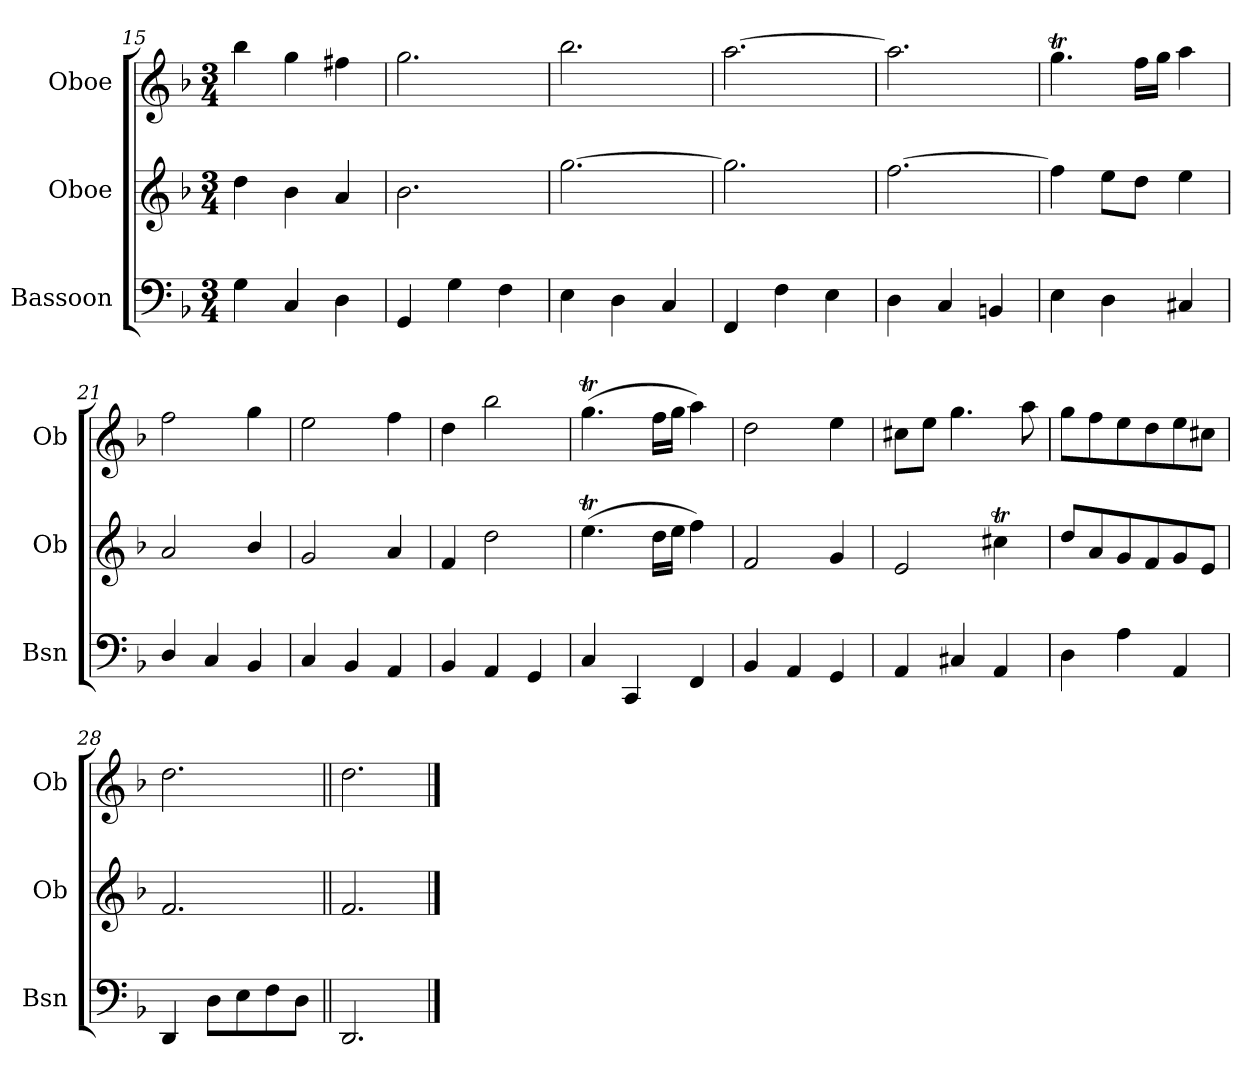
**kern	**kern	**kern
*part3	*part2	*part1
*staff3	*staff2	*staff1
*I"Bassoon	*I"Oboe	*I"Oboe
*I'Bsn	*I'Ob	*I'Ob
*clefF4	*clefG2	*clefG2
*k[b-]	*k[b-]	*k[b-]
*d:	*d:	*d:
*M3/4	*M3/4	*M3/4
=15	=15	=15
4G\	4dd\	4bb-\
4C/	4b-\	4gg\
4D\	4a/	4ff#X\
=16	=16	=16
4GG/	2.b-\	2.gg\
4G\	.	.
4F\	.	.
=17	=17	=17
4E\	[2.gg\	2.bb-\
4D\	.	.
4C/	.	.
=18	=18	=18
4FF/	2.gg\]	[2.aa\
4F\	.	.
4E\	.	.
=19	=19	=19
4D\	[2.ff\	2.aa\]
4C/	.	.
4BBn/	.	.
=20	=20	=20
4E\	4ff\]	4.ggT\
4D\	8ee\L	.
.	8dd\J	16ff\LL
.	.	16gg\JJ
4C#X/	4ee\	4aa\
=21	=21	=21
4D/	2a/	2ff\
4C/	.	.
4BB-/	4b-/	4gg\
=22	=22	=22
4C/	2g/	2ee\
4BB-/	.	.
4AA/	4a/	4ff\
=23	=23	=23
4BB-/	4f/	4dd\
4AA/	2dd\	2bb-\
4GG/	.	.
=24	=24	=24
4C/	(4.eet\	(4.ggT\
4CC/	.	.
.	16dd\LL	16ff\LL
.	16ee\JJ	16gg\JJ
4FF/	4ff\)	4aa\)
=25	=25	=25
4BB-/	2f/	2dd\
4AA/	.	.
4GG/	4g/	4ee\
=26	=26	=26
4AA/	2e/	8cc#X\L
.	.	8ee\J
4C#X/	.	4.gg\
4AA/	4cc#Xt\	.
.	.	8aa\
=27	=27	=27
4D\	8dd/L	8gg\L
.	8a/	8ff\
4A\	8g/	8ee\
.	8f/	8dd\
4AA/	8g/	8ee\
.	8e/J	8cc#X\J
=28	=28	=28
4DD/	2.f/	2.dd\
8D\L	.	.
8E\	.	.
8F\	.	.
8D\J	.	.
=||	=||	=||
2.DD/	2.f/	2.dd\
==	==	==
*-	*-	*-
